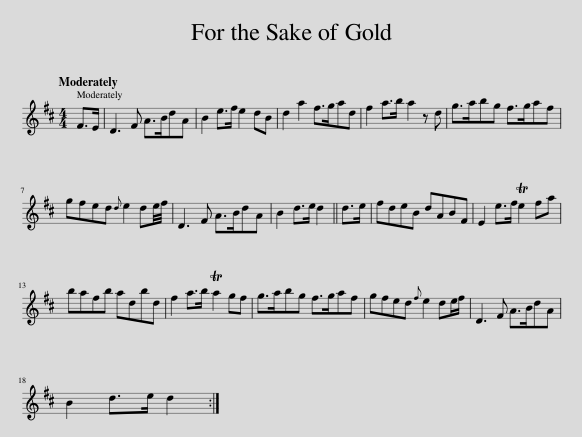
X:1
L:1/8
Q:1/4=120
M:4/4
I:linebreak $
K:D
V:1 treble
V:1
 F>E | D3 F A>BdA | B2 e>f e2 dB | d2 a2 f>gad | f2 a>b a2 z d | %5
 g>abg f>gaf |$ gfed{d} e2 de/4f/4 | D3 F A>BdA | B2 d>e d2 || d>e | %10
 fdeB dABF | E2 e>f Te2 fa |$ bafb adbd | f2 a>b Ta2 gf | g>abg f>gaf | %15
 gfed{f} e2 de/f/ | D3 F A>BdA |$ B2 d>e d2 :| %18
